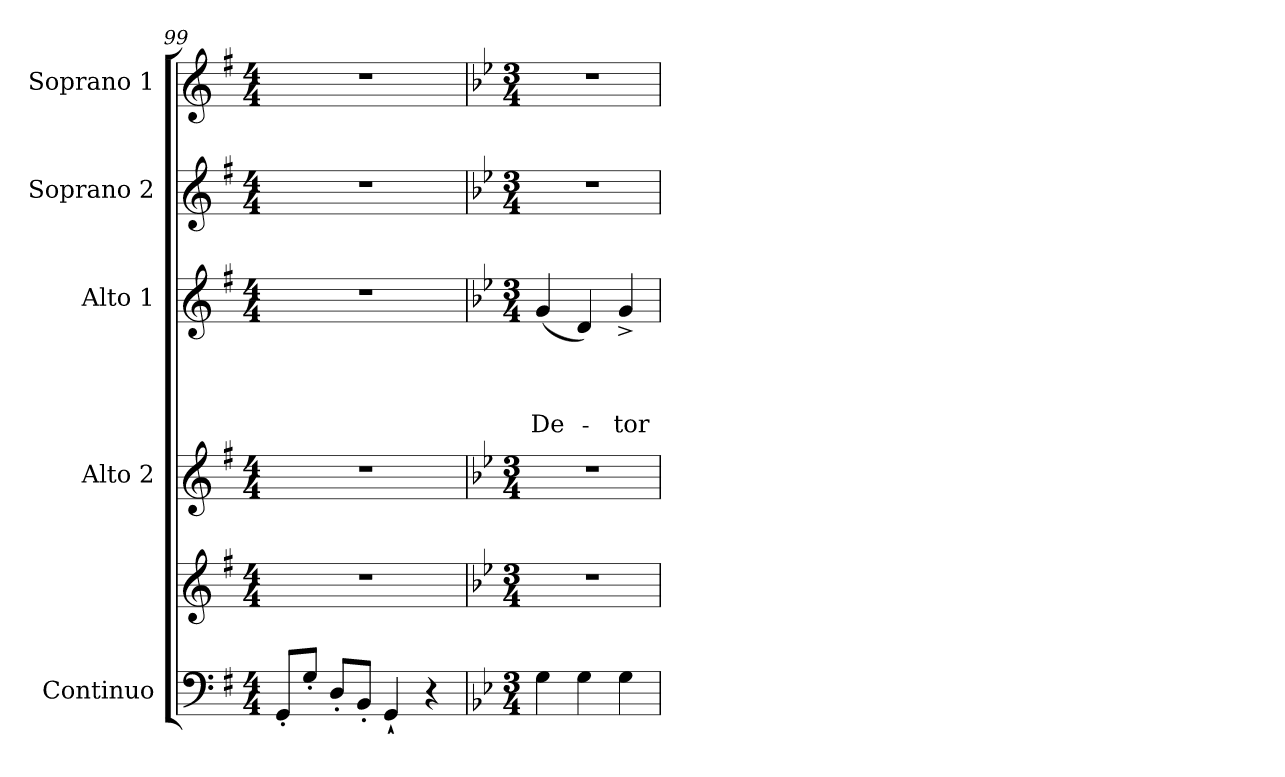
**kern	**kern	**kern	**kern	**text	**text	**text	**text	**kern	**kern
*part5	*part5	*part4	*part3	*part3	*part3	*part3	*part3	*part2	*part1
*staff6	*staff5	*staff4	*staff3	*staff3	*staff3	*staff3	*staff3	*staff2	*staff1
*I"Continuo	*	*I"Alto 2	*I"Alto 1	*	*	*	*	*I"Soprano 2	*I"Soprano 1
*	*	*I'A. 2	*I'A. 1	*	*	*	*	*I'S. 2	*I'S. 1
*clefF4	*clefG2	*clefG2	*clefG2	*	*	*	*	*clefG2	*clefG2
*k[f#]	*k[f#]	*k[f#]	*k[f#]	*	*	*	*	*k[f#]	*k[f#]
*G:	*G:	*G:	*G:	*	*	*	*	*G:	*G:
*M4/4	*M4/4	*M4/4	*M4/4	*	*	*	*	*M4/4	*M4/4
=99	=99	=99	=99	=99	=99	=99	=99	=99	=99
8GG'</L	1r	1r	1r	.	.	.	.	1r	1r
8G'</J	.	.	.	.	.	.	.	.	.
8D'</L	.	.	.	.	.	.	.	.	.
8BB'</J	.	.	.	.	.	.	.	.	.
4GG`</	.	.	.	.	.	.	.	.	.
4r	.	.	.	.	.	.	.	.	.
!!LO:PB:g=z
=100!	=100!	=100!	=100!	=100!	=100!	=100!	=100!	=100!	=100!
*k[b-e-]	*k[b-e-]	*k[b-e-]	*k[b-e-]	*	*	*	*	*k[b-e-]	*k[b-e-]
*B-:	*B-:	*B-:	*B-:	*	*	*	*	*B-:	*B-:
*M3/4	*M3/4	*M3/4	*M3/4	*	*	*	*	*M3/4	*M3/4
!	!LO:N:vis=1	!LO:N:vis=1	!	!	!	!	!LO:LY:b	!LO:N:vis=1	!LO:N:vis=1
4G\	2.r	2.r	(<4g/	.	.	.	De-	2.r	2.r
4G\	.	.	4d/)	.	.	.	.	.	.
!	!	!	!	!	!	!	!LO:LY:b	!	!
4G\	.	.	4g^</	.	.	.	-tor-	.	.
=	=	=	=	=	=	=	=	=	=
*-	*-	*-	*-	*-	*-	*-	*-	*-	*-
